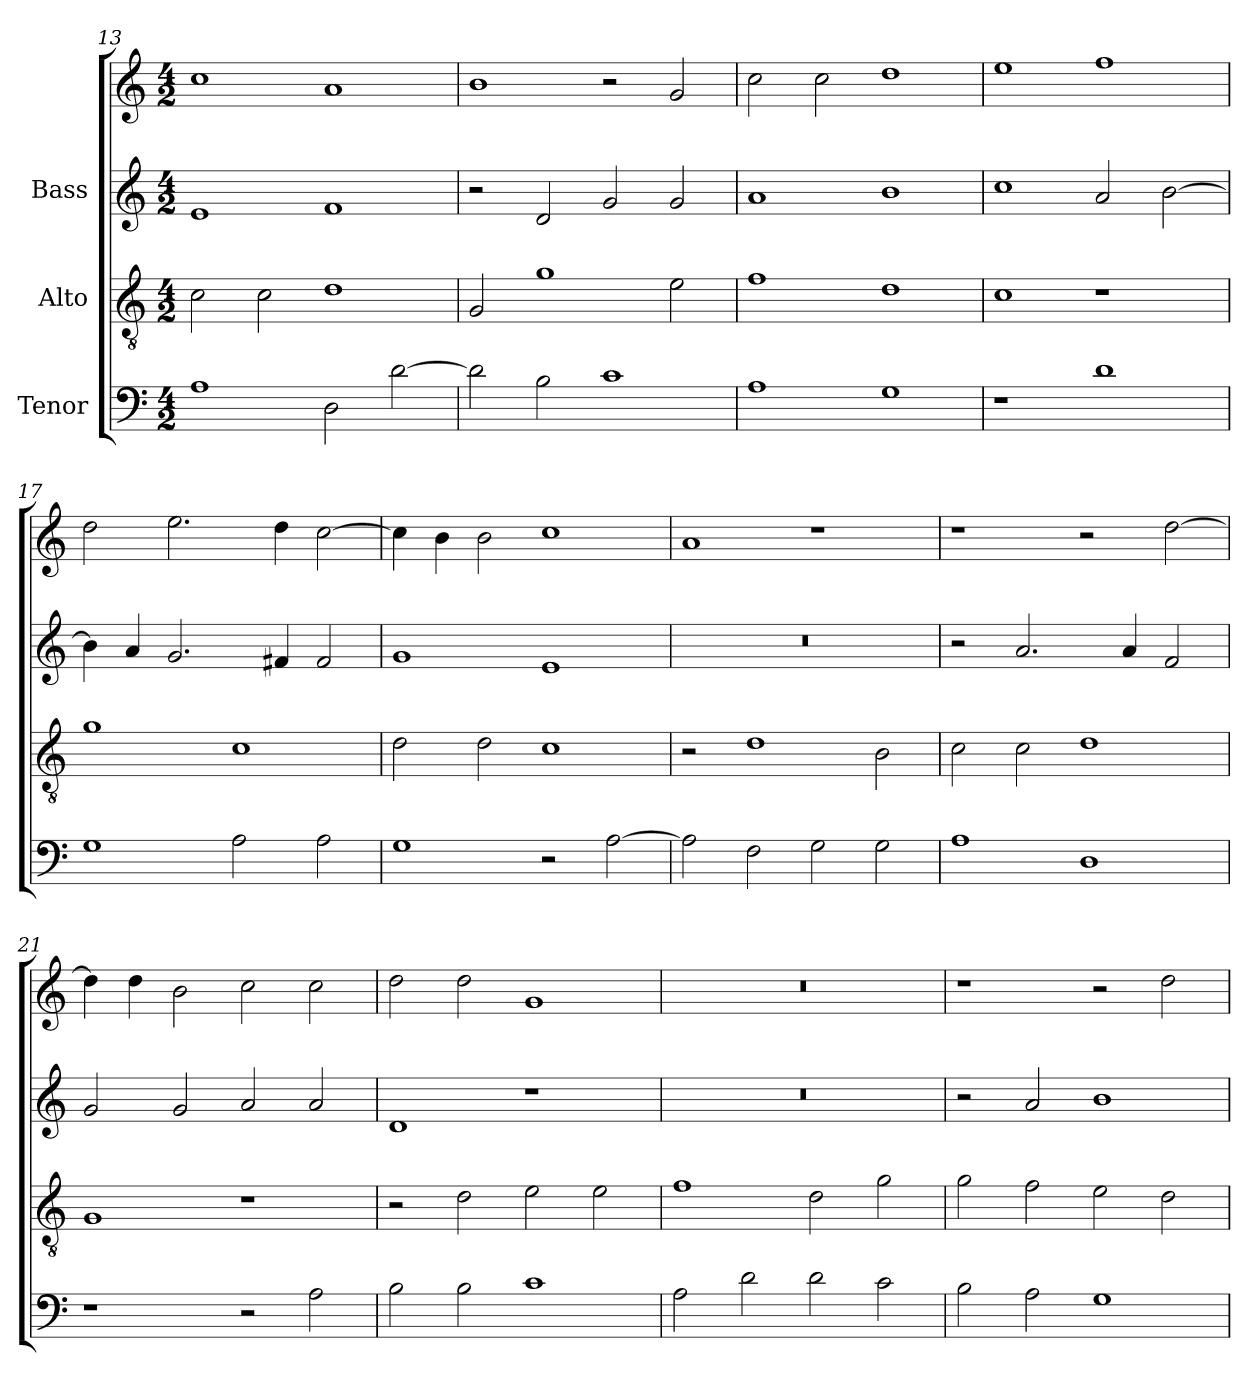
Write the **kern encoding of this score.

**kern	**kern	**kern	**kern
*part4	*part3	*part2	*part1
*staff4	*staff3	*staff2	*staff1
*I"Tenor	*I"Alto	*I"Bass	*
*clefF4	*clefGv2	*clefG2	*clefG2
*k[]	*k[]	*k[]	*k[]
*C:	*C:	*C:	*C:
*M4/2	*M4/2	*M4/2	*M4/2
=13	=13	=13	=13
1A\	2c\	1e/	1cc\
.	2c\	.	.
2D\	1d\	1f/	1a/
[2d\	.	.	.
=14	=14	=14	=14
2d\]	2G/	2r	1b\
2B\	1g\	2d/	.
1c\	.	2g/	2r
.	2e\	2g/	2g/
=15	=15	=15	=15
1A\	1f\	1a/	2cc\
.	.	.	2cc\
1G\	1d\	1b\	1dd\
!!LO:PB:g=z
=16	=16	=16	=16
1r	1c\	1cc\	1ee\
1d\	1r	2a/	1ff\
.	.	[2b\	.
=17	=17	=17	=17
1G\	1g\	4b\]	2dd\
.	.	4a/	.
.	.	2.g/	2.ee\
2A\	1c\	.	.
.	.	4f#X/	4dd\
2A\	.	2f#/	[2cc\
=18	=18	=18	=18
1G\	2d\	1g/	4cc\]
.	.	.	4b\
.	2d\	.	2b\
2r	1c\	1e/	1cc\
[2A\	.	.	.
=19	=19	=19	=19
2A\]	2r	0r	1a/
2F\	1d\	.	.
2G\	.	.	1r
2G\	2B\	.	.
!!LO:LB:g=z
=20	=20	=20	=20
1A\	2c\	2r	1r
.	2c\	2.a/	.
1D\	1d\	.	2r
.	.	4a/	.
.	.	2f/	[2dd\
=21	=21	=21	=21
1r	1G/	2g/	4dd\]
.	.	.	4dd\
.	.	2g/	2b\
2r	1r	2a/	2cc\
2A\	.	2a/	2cc\
=22	=22	=22	=22
2B\	2r	1d/	2dd\
2B\	2d\	.	2dd\
1c\	2e\	1r	1g/
.	2e\	.	.
=23	=23	=23	=23
2A\	1f\	0r	0r
2d\	.	.	.
2d\	2d\	.	.
2c\	2g\	.	.
!!LO:PB:g=z
=24	=24	=24	=24
2B\	2g\	2r	1r
2A\	2f\	2a/	.
1G\	2e\	1b\	2r
.	2d\	.	2dd\
=	=	=	=
*-	*-	*-	*-
